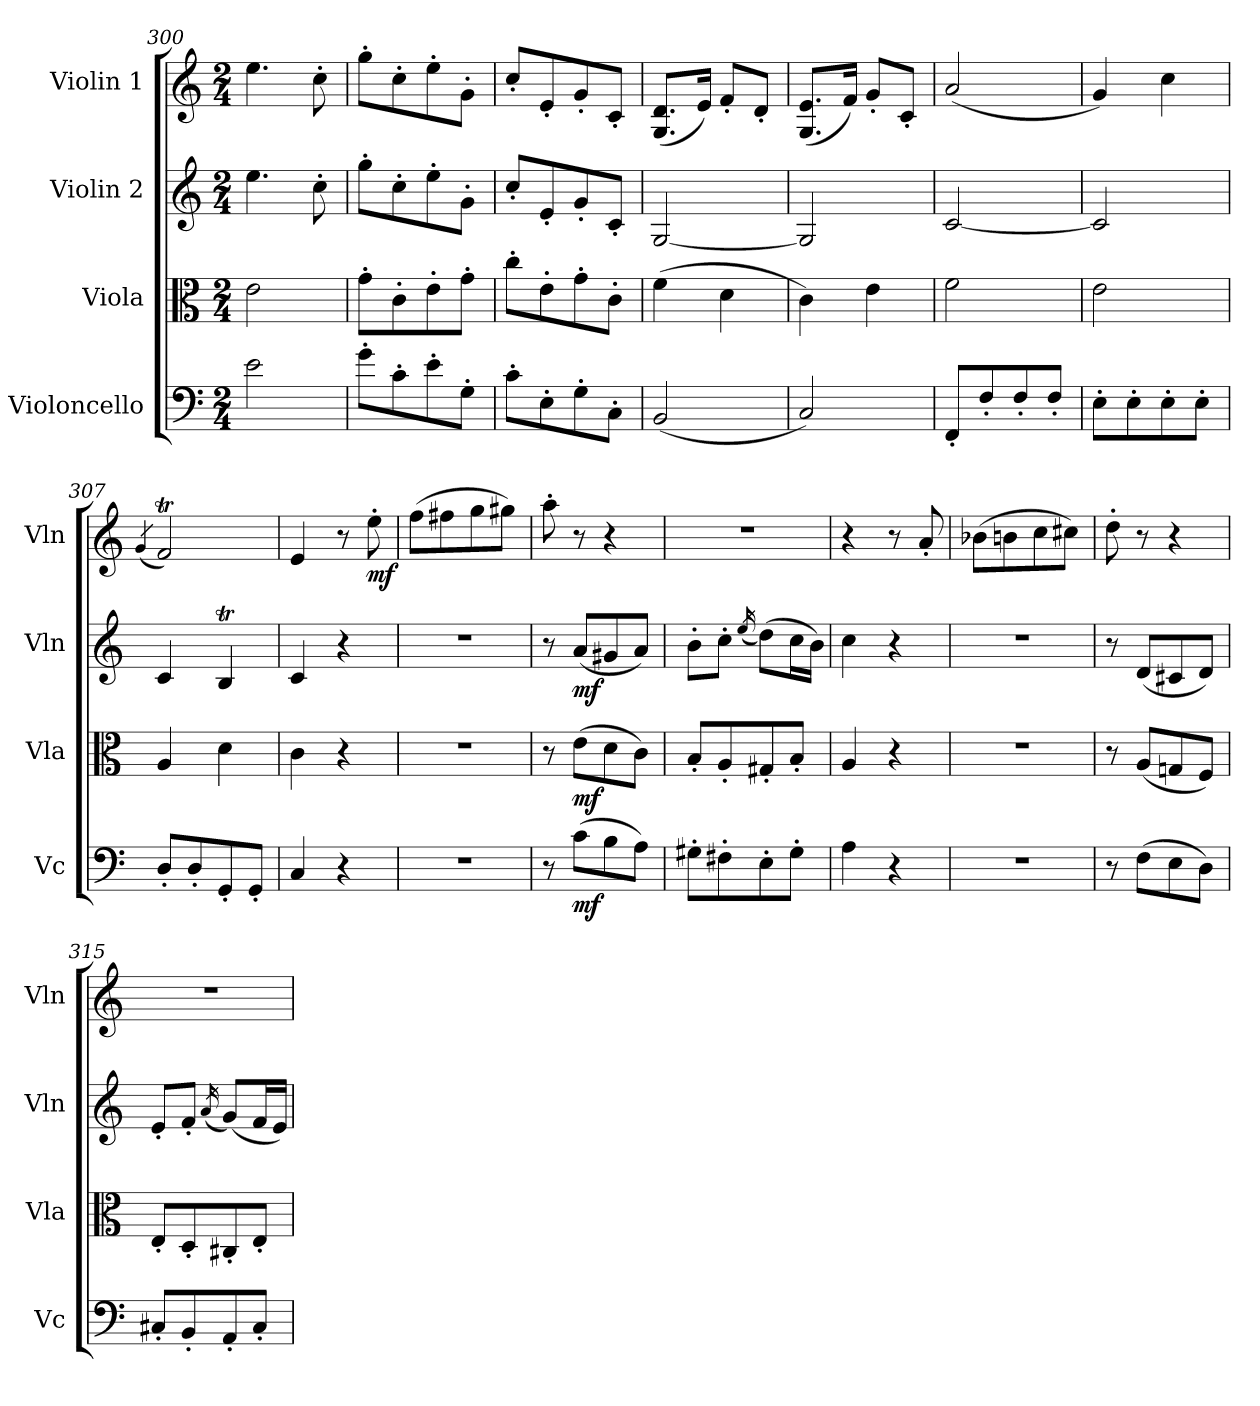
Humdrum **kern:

**kern	**dynam	**kern	**dynam	**kern	**dynam	**kern	**dynam
*part4	*part4	*part3	*part3	*part2	*part2	*part1	*part1
*staff4	*staff4	*staff3	*staff3	*staff2	*staff2	*staff1	*staff1
*I"Violoncello	*	*I"Viola	*	*I"Violin 2	*	*I"Violin 1	*
*I'Vc	*	*I'Vla	*	*I'Vln	*	*I'Vln	*
*clefF4	*	*clefC3	*	*clefG2	*	*clefG2	*
*k[]	*	*k[]	*	*k[]	*	*k[]	*
*M2/4	*	*M2/4	*	*M2/4	*	*M2/4	*
=300	=300	=300	=300	=300	=300	=300	=300
2e\	.	2e\	.	4.ee\	.	4.ee\	.
.	.	.	.	8cc'\	.	8cc'\	.
!!LO:PB:g=z
=301	=301	=301	=301	=301	=301	=301	=301
8g'\L	.	8g'\L	.	8gg'\L	.	8gg'\L	.
8c'\	.	8c'\	.	8cc'\	.	8cc'\	.
8e'\	.	8e'\	.	8ee'\	.	8ee'\	.
8G'\J	.	8g'\J	.	8g'\J	.	8g'\J	.
=302	=302	=302	=302	=302	=302	=302	=302
8c'\L	.	8cc'\L	.	8cc'/L	.	8cc'/L	.
8E'\	.	8e'\	.	8e'/	.	8e'/	.
8G'\	.	8g'\	.	8g'/	.	8g'/	.
8C'\J	.	8c'\J	.	8c'/J	.	8c'/J	.
=303	=303	=303	=303	=303	=303	=303	=303
(<2BB/	.	(>4f\	.	[2G/	.	(<8.G/ 8.d/L	.
.	.	.	.	.	.	16e/Jk)	.
.	.	4d\	.	.	.	8f'/L	.
.	.	.	.	.	.	8d'/J	.
=304	=304	=304	=304	=304	=304	=304	=304
2C/)	.	4c\)	.	2G/]	.	(<8.G/ 8.e/L	.
.	.	.	.	.	.	16f/Jk)	.
.	.	4e\	.	.	.	8g'/L	.
.	.	.	.	.	.	8c'/J	.
=305	=305	=305	=305	=305	=305	=305	=305
8FF'/L	.	2f\	.	[2c/	.	(<2a/	.
8F'/	.	.	.	.	.	.	.
8F'/	.	.	.	.	.	.	.
8F'/J	.	.	.	.	.	.	.
=306	=306	=306	=306	=306	=306	=306	=306
8E'\L	.	2e\	.	2c/]	.	4g/)	.
8E'\	.	.	.	.	.	.	.
8E'\	.	.	.	.	.	4cc\	.
8E'\J	.	.	.	.	.	.	.
!!LO:LB:g=z
=307	=307	=307	=307	=307	=307	=307	=307
.	.	.	.	.	.	(<4qg/	.
8D'/L	.	4A/	.	4c/	.	2fT/)	.
8D'/	.	.	.	.	.	.	.
8GG'/	.	4d\	.	4Bt/	.	.	.
8GG'/J	.	.	.	.	.	.	.
=308	=308	=308	=308	=308	=308	=308	=308
4C/	.	4c\	.	4c/	.	4e/	.
4r	.	4r	.	4r	.	8r	.
!	!	!	!	!	!	!	!LO:DY:b
.	.	.	.	.	.	8ee'\	mf
=309	=309	=309	=309	=309	=309	=309	=309
2r	.	2r	.	2r	.	(>8ff\L	.
.	.	.	.	.	.	8ff#X\	.
.	.	.	.	.	.	8gg\	.
.	.	.	.	.	.	8gg#X\J)	.
=310	=310	=310	=310	=310	=310	=310	=310
8r	.	8r	.	8r	.	8aa'\	.
!	!LO:DY:b	!	!LO:DY:b	!	!LO:DY:b	!	!
(>8c\L	mf	(>8e\L	mf	(<8a/L	mf	8r	.
8B\	.	8d\	.	8g#X/	.	4r	.
8A\J)	.	8c\J)	.	8a/J)	.	.	.
=311	=311	=311	=311	=311	=311	=311	=311
8G#X'\L	.	8B'/L	.	8b'\L	.	2r	.
8F#X'\	.	8A'/	.	8cc'\J	.	.	.
.	.	.	.	(<16qee/	.	.	.
8E'\	.	8G#X'/	.	(>8dd\L)	.	.	.
8G#'\J	.	8B'/J	.	16cc\L	.	.	.
.	.	.	.	16b\JJ)	.	.	.
=312	=312	=312	=312	=312	=312	=312	=312
4A\	.	4A/	.	4cc\	.	4r	.
4r	.	4r	.	4r	.	8r	.
.	.	.	.	.	.	8a'/	.
!!LO:LB:g=z
=313	=313	=313	=313	=313	=313	=313	=313
2r	.	2r	.	2r	.	(>8b-X\L	.
.	.	.	.	.	.	8bn\	.
.	.	.	.	.	.	8cc\	.
.	.	.	.	.	.	8cc#X\J)	.
=314	=314	=314	=314	=314	=314	=314	=314
8r	.	8r	.	8r	.	8dd'\	.
(>8F\L	.	(<8A/L	.	(<8d/L	.	8r	.
8E\	.	8Gn/	.	8c#X/	.	4r	.
8D\J)	.	8F/J)	.	8d/J)	.	.	.
=315	=315	=315	=315	=315	=315	=315	=315
8C#X'/L	.	8E'/L	.	8e'/L	.	2r	.
8BB'/	.	8D'/	.	8f'/J	.	.	.
.	.	.	.	(<16qa/	.	.	.
8AA'/	.	8C#X'/	.	(<8g/L)	.	.	.
8C#'/J	.	8E'/J	.	16f/L	.	.	.
.	.	.	.	16e/JJ)	.	.	.
=	=	=	=	=	=	=	=
*-	*-	*-	*-	*-	*-	*-	*-
